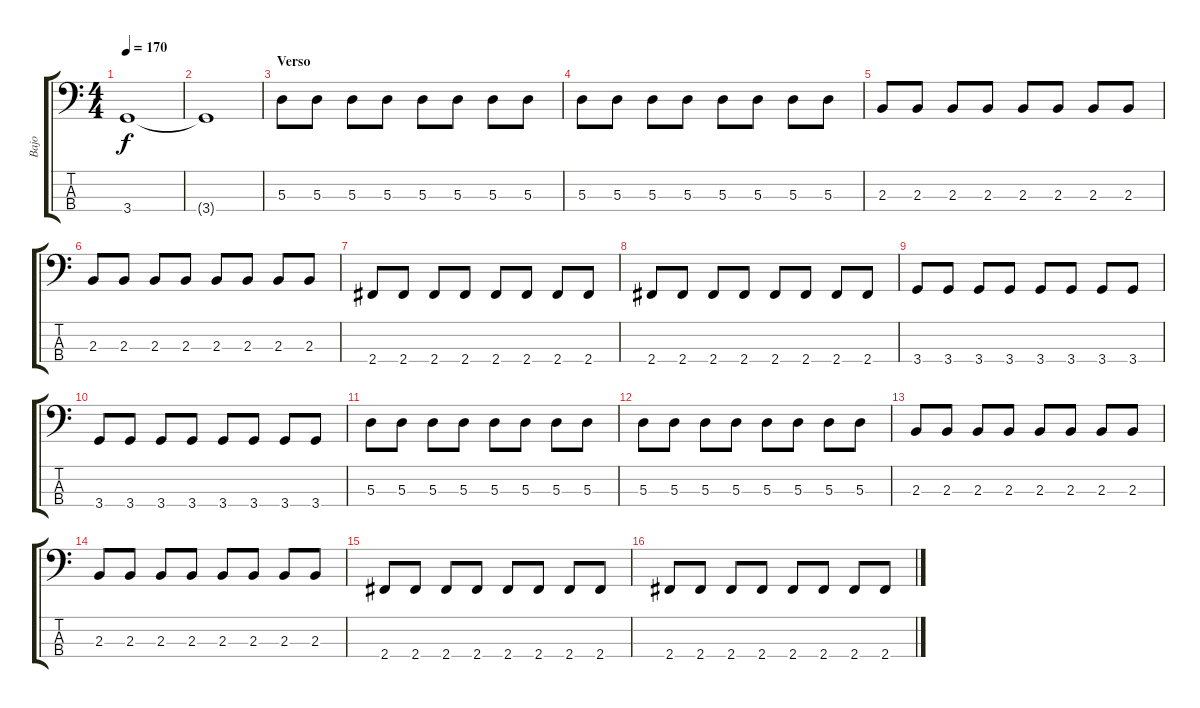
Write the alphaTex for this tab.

\track ("Bajo" "Bajo") {instrument electricbasspick}
\staff {score tabs}
\tuning (G2 D2 A1 E1) {hide}
\ts (4 4)
\tempo 170
\clef f4
\ks c
3.4.1{dy f} |
3.4{t}.1 |
\section ("" "Verso")
5.3.8 5.3.8 5.3.8 5.3.8 5.3.8 5.3.8 5.3.8 5.3.8 |
5.3.8 5.3.8 5.3.8 5.3.8 5.3.8 5.3.8 5.3.8 5.3.8 |
2.3.8 2.3.8 2.3.8 2.3.8 2.3.8 2.3.8 2.3.8 2.3.8 |
2.3.8 2.3.8 2.3.8 2.3.8 2.3.8 2.3.8 2.3.8 2.3.8 |
2.4.8 2.4.8 2.4.8 2.4.8 2.4.8 2.4.8 2.4.8 2.4.8 |
2.4.8 2.4.8 2.4.8 2.4.8 2.4.8 2.4.8 2.4.8 2.4.8 |
3.4.8 3.4.8 3.4.8 3.4.8 3.4.8 3.4.8 3.4.8 3.4.8 |
3.4.8 3.4.8 3.4.8 3.4.8 3.4.8 3.4.8 3.4.8 3.4.8 |
5.3.8 5.3.8 5.3.8 5.3.8 5.3.8 5.3.8 5.3.8 5.3.8 |
5.3.8 5.3.8 5.3.8 5.3.8 5.3.8 5.3.8 5.3.8 5.3.8 |
2.3.8 2.3.8 2.3.8 2.3.8 2.3.8 2.3.8 2.3.8 2.3.8 |
2.3.8 2.3.8 2.3.8 2.3.8 2.3.8 2.3.8 2.3.8 2.3.8 |
2.4.8 2.4.8 2.4.8 2.4.8 2.4.8 2.4.8 2.4.8 2.4.8 |
2.4.8 2.4.8 2.4.8 2.4.8 2.4.8 2.4.8 2.4.8 2.4.8
